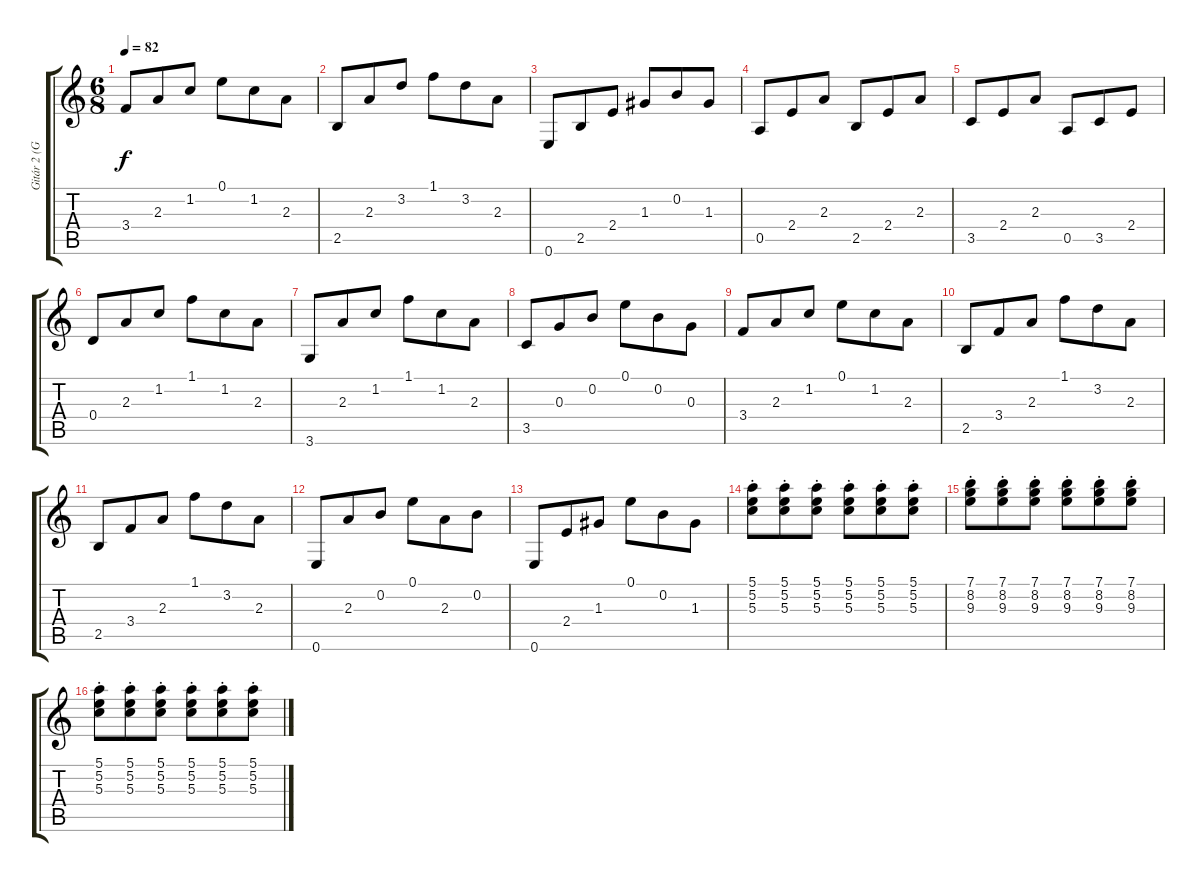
\track ("Gitár 2 (Gary Moore)" "Gitár 2 (G") {instrument electricguitarclean}
\staff {score tabs}
\tuning (E4 B3 G3 D3 A2 E2) {hide}
\ts (6 8)
\tempo 82
\clef g2
\ks c
3.4.8{dy f} 2.3.8 1.2.8 0.1.8 1.2.8 2.3.8 |
2.5.8 2.3.8 3.2.8 1.1.8 3.2.8 2.3.8 |
0.6.8 2.5.8 2.4.8 1.3.8 0.2.8 1.3.8 |
0.5.8 2.4.8 2.3.8 2.5.8 2.4.8 2.3.8 |
3.5.8 2.4.8 2.3.8 0.5.8 3.5.8 2.4.8 |
0.4.8 2.3.8 1.2.8 1.1.8 1.2.8 2.3.8 |
3.6.8 2.3.8 1.2.8 1.1.8 1.2.8 2.3.8 |
3.5.8 0.3.8 0.2.8 0.1.8 0.2.8 0.3.8 |
3.4.8 2.3.8 1.2.8 0.1.8 1.2.8 2.3.8 |
2.5.8 3.4.8 2.3.8 1.1.8 3.2.8 2.3.8 |
2.5.8 3.4.8 2.3.8 1.1.8 3.2.8 2.3.8 |
0.6.8 2.3.8 0.2.8 0.1.8 2.3.8 0.2.8 |
0.6.8 2.4.8 1.3.8 0.1.8 0.2.8 1.3.8 |
(5.1{st} 5.2{st} 5.3{st}).8 (5.1{st} 5.2{st} 5.3{st}).8 (5.1{st} 5.2{st} 5.3{st}).8 (5.1{st} 5.2{st} 5.3{st}).8 (5.1{st} 5.2{st} 5.3{st}).8 (5.1{st} 5.2{st} 5.3{st}).8 |
(7.1{st} 8.2{st} 9.3{st}).8 (7.1{st} 8.2{st} 9.3{st}).8 (7.1{st} 8.2{st} 9.3{st}).8 (7.1{st} 8.2{st} 9.3{st}).8 (7.1{st} 8.2{st} 9.3{st}).8 (7.1{st} 8.2{st} 9.3{st}).8 |
(5.1{st} 5.2{st} 5.3{st}).8 (5.1{st} 5.2{st} 5.3{st}).8 (5.1{st} 5.2{st} 5.3{st}).8 (5.1{st} 5.2{st} 5.3{st}).8 (5.1{st} 5.2{st} 5.3{st}).8 (5.1{st} 5.2{st} 5.3{st}).8
